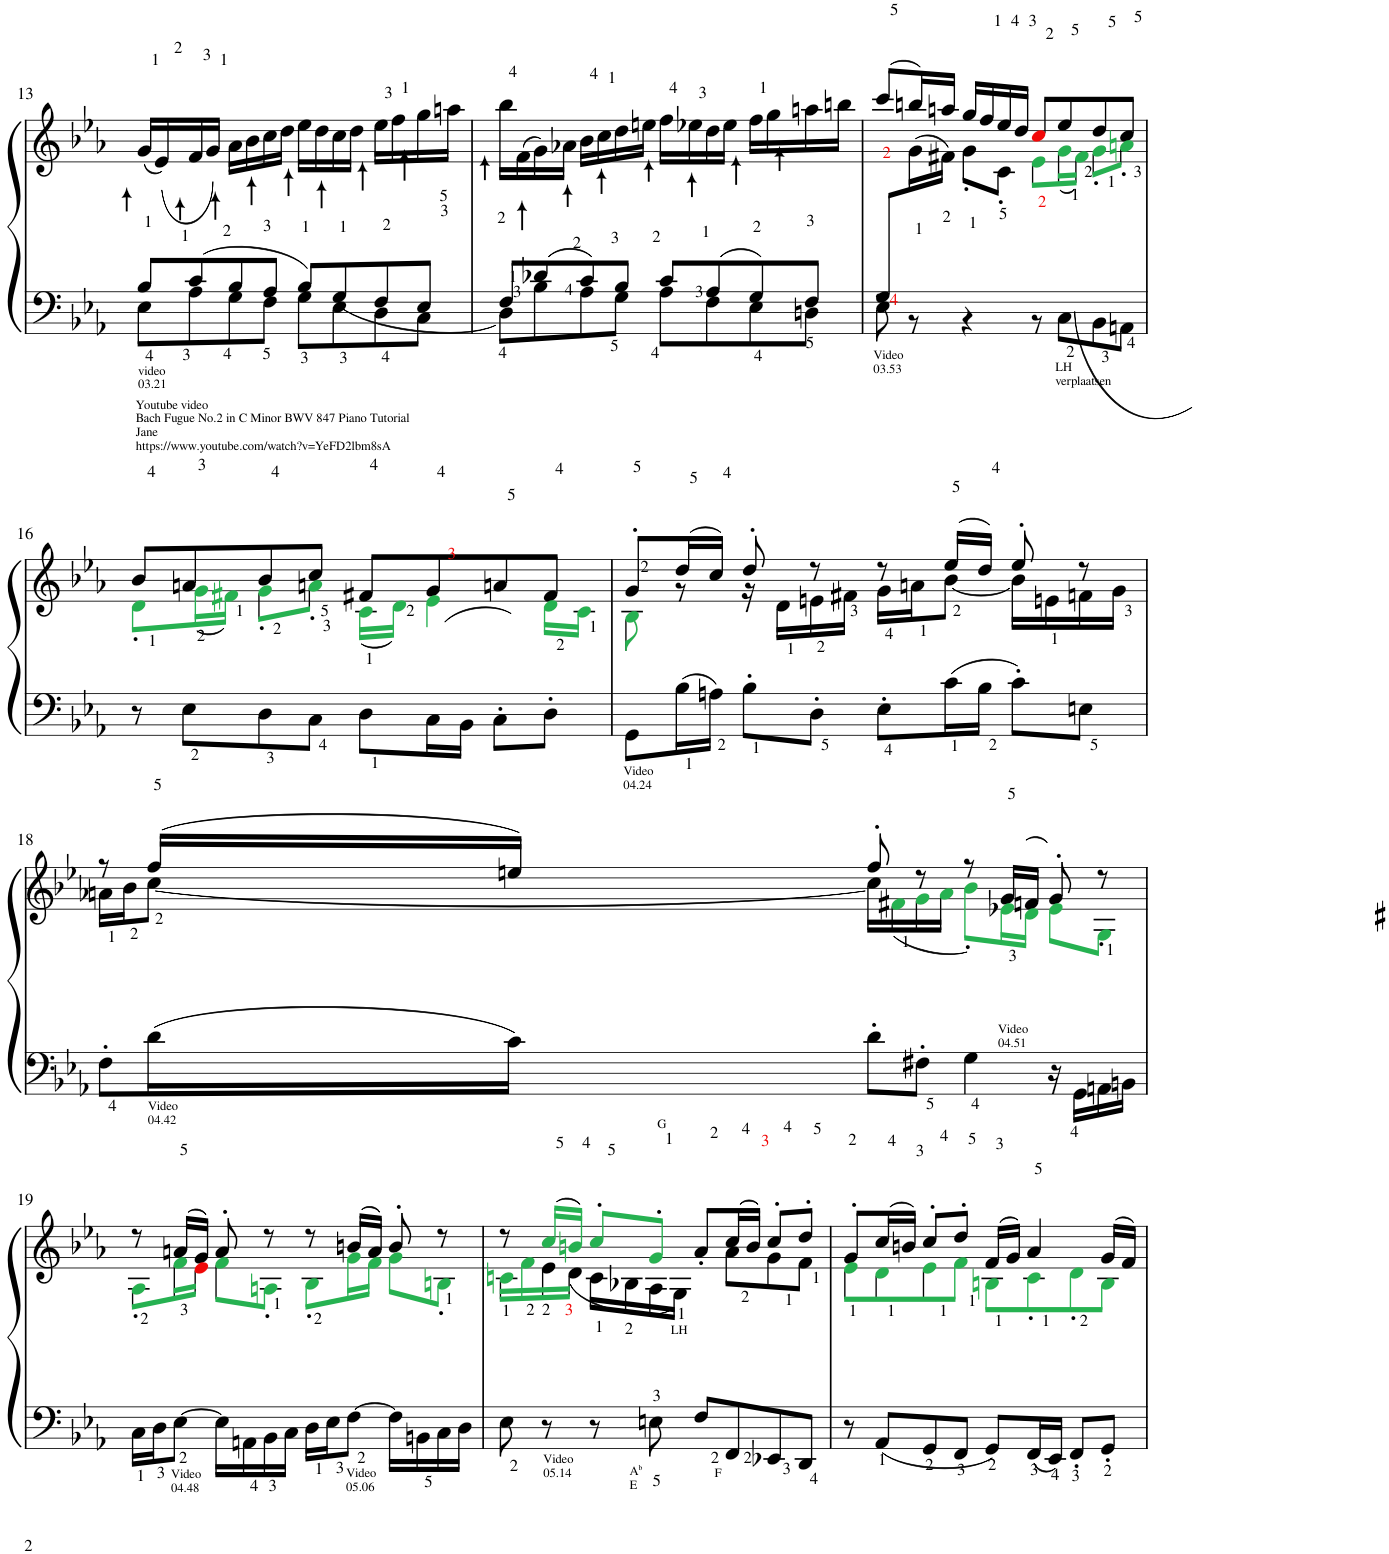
**kern	**kern
*part1	*part1
*staff2	*staff1
*I"Piano	*
*I'Pno.	*
!!LO:PB:g=z
*clefF4	*clefG2
*k[b-e-a-]	*k[b-e-a-]
*M4/4	*M4/4
*met(c)	*met(c)
=13	=13
*^	*
!LO:TX:b:t=video	!	!
!LO:TX:b:t=03.21	!	!
!LO:TX:b:t=Youtube video	!	!
!LO:TX:b:t=Bach Fugue No.2 in C Minor BWV 847 Piano Tutorial	!	!
!LO:TX:b:t=Jane	!	!
!LO:TX:b:t=https&colon;//www.youtube.com/watch?v=YeFD2lbm8sA	!	!
8B-/L	8E-\L	(16g/LL
.	.	(16e-/)
8c/	8A-\	16f/
.	.	16g/JJ)
8B-/	8G\	16a-\LL
.	.	16b-\
8A-/J	8F\J	16cc\
.	.	16dd\JJ
8B-/L	8G\L	16ee-\LL
.	.	16dd\
8G/	8E-\	16cc\
.	.	16dd\JJ
8F/	8D\	16ee-\LL
.	.	16ff\
8E-/J	8C\J	16gg\
.	.	16aan\JJ
=14	=14	=14
8F/L	8D\L	16bb-\LL
.	.	(16f\
8d-X/	8B-\	16g\)
.	.	16a-X\JJ
8c/	8A-\	16b-\LL
.	.	16cc\
8B-/J	8G\J	16dd\
.	.	16een\JJ
8c/L	8A-\L	16ff\LL
.	.	16ee-X\
8A-/	8F\	16dd\
.	.	16ee-\JJ
8G/	8E-\	16ff\LL
.	.	16gg\
8F/J	8Dn\J	16aan\
.	.	16bbn\JJ
=15	=15	=15
*	*^	*^
!LO:TX:b:t=Video	!	!	!	!
!LO:TX:b:t=03.53	!	!	!	!
8G/L	8r	8E-\	(8ccc/L	8ryy
2..ryy	16ryy	8r	16bbn/L)	(16g<\L
.	16ryy	.	16aan/JJ	16f#X<\JJ)
.	8ryy	4r	16gg/LL	8g<'\L
.	.	.	16ff/	.
.	8ryy	.	16ee-/	(8c<'\J
.	.	.	16dd/JJ	.
.	8ryy	8r	8cci/L	8e-<j\L
!	!LO:TX:b:t=LH	!	!	!
!	!LO:TX:b:t=verplaatsen	!	!	!
.	16ryy	8C\L	8ee-/	(16gj\L
.	16ryy	.	.	16f#j\JJ)
.	8ryy	8BB-\	8dd/	8g'j\L
.	8ryy	8AAn\J)	8cc/J	8an'j\J
*v	*v	*v	*	*
!!LO:LB:g=z	!!
=16	=16	=16
8r	8b-/L	8d'j\L
8E-\L	8an/	(16gZ\L
.	.	16f#XV\JJ)
8D\	8b-/	8g'Z\L
8C\J	8cc/J	8an'Z\J
8D\L	8f#X/L	(16c<Z\LL
.	.	16dV\JJ)
16C\L	8g/	4e-Z\
16BB-\JJ	.	.
8C'\L	8an/	.
8D'\J	8f#/J	16dZ\LL
.	.	16cV\JJ
=17	=17	=17
!LO:TX:b:t=Video	!	!
!LO:TX:b:t=04.24	!	!
8GG\L	8g'/L	8B-V\
16B-\L	(16dd/L	8r
16An\JJ	16cc/JJ)	.
8B-'\L	8dd'/	16r
.	.	16d\LL
8D'\J	8r	16en\
.	.	16f#X\JJ
8E-'\L	8r	16g\LL
.	.	16an\J
16c\L	(16ee-/LL	[8b-\J
16B-\JJ	16dd/JJ)	.
8c'\L	8ee-'/	16b-\LL]
.	.	16en\
8En\J	8r	16fn\
.	.	16g\JJ
!!LO:LB:g=z	!!
=18	=18	=18
8F'\L	8r	16an\LL
.	.	16b-\J
!LO:TX:b:t=Video	!	!
!LO:TX:b:t=04.42	!	!
16d\L	(16ff#X/LL	[8cc\J
16c\JJ	16een/JJ)	.
8d'\L	8ff#'/	16cc\LL]
.	.	(16f#XV\
8F#X'\J	8r	16gV\
.	.	16aZ\JJ
4G\	8r	8b-'Z\L)
!	!LO:TX:b:t=Video	!
!	!LO:TX:b:t=04.51	!
.	(16g/LL	16e-XZ\L
.	16fn/JJ)	16dZ\JJ
16r	8g'/	8e-Z\L
16GG\LL	.	.
16AAn\	8r	8G'Z\J
16BBn\JJ	.	.
!!LO:LB:g=z	!!
=19	=19	=19
16C\LL	8r	8A-'V\L
16D\J	.	.
!LO:TX:b:t=Video	!	!
!LO:TX:b:t=04.48	!	!
[8E-\J	(16an/LL	16fV\L
.	16g/JJ)	16e-N\JJ
16E-\LL]	8a'/	8fV\L
16AAn\	.	.
16BB-\	8r	8An'V\J
16C\JJ	.	.
16D\LL	8r	8B-'Z\L
16E-\J	.	.
!LO:TX:b:t=Video	!	!
!LO:TX:b:t=05.06	!	!
[8F\J	(16bn/LL	16gZ\L
.	16a/JJ)	16fZ\JJ
16F\LL]	8b'/	8gV\L
16BBn\	.	.
16C\	8r	8Bn'V\J
16D\JJ	.	.
=20	=20	=20
8E-\	8r	16cnV\LL
.	.	16fV\
!LO:TX:b:t=Video	!	!
!LO:TX:b:t=05.14	!	!
8r	(16ccV/LL	16e-\
.	16bnV/JJ)	(16d\JJ
8r	8cc'V/L	16c<\LL
.	.	16B-X<\
!	!LO:TX:a:t=G	!
!LO:TX:b:t=A	!	!
!LO:TX:b:t=b	!	!
!LO:TX:b:t=E	!	!
8En<\	8g'V/J	16A-<\
!	!	!LO:TX:b:t=LH
.	.	16G\JJ)
8F/L	8a-'/L	8ryy
!LO:TX:b:t=F	!	!
8FF/	(16cc/L	8a-\L
.	16b/JJ)	.
8EE-X/	8cc'/L	8g\
8DD/J	8dd'/J	8f\J
=21	=21	=21
8r	8g'/L	8e-V\L
8AA-/L	(16cc/L	8dV\
.	16bn/JJ)	.
8GG/	8cc'/L	8e-V\
8FF/J	8dd'/J	8fV\J
8GG/L	(16f/LL	8BnZ\L
.	16g/JJ)	.
16FF/L	4a-/	8c'Z\
16EE-/JJ	.	.
8FF'/L	.	8d'V\
8GG'/J	(16g/LL	8BZ\J
.	16f/JJ)	.
*	*v	*v
=	=
*-	*-
